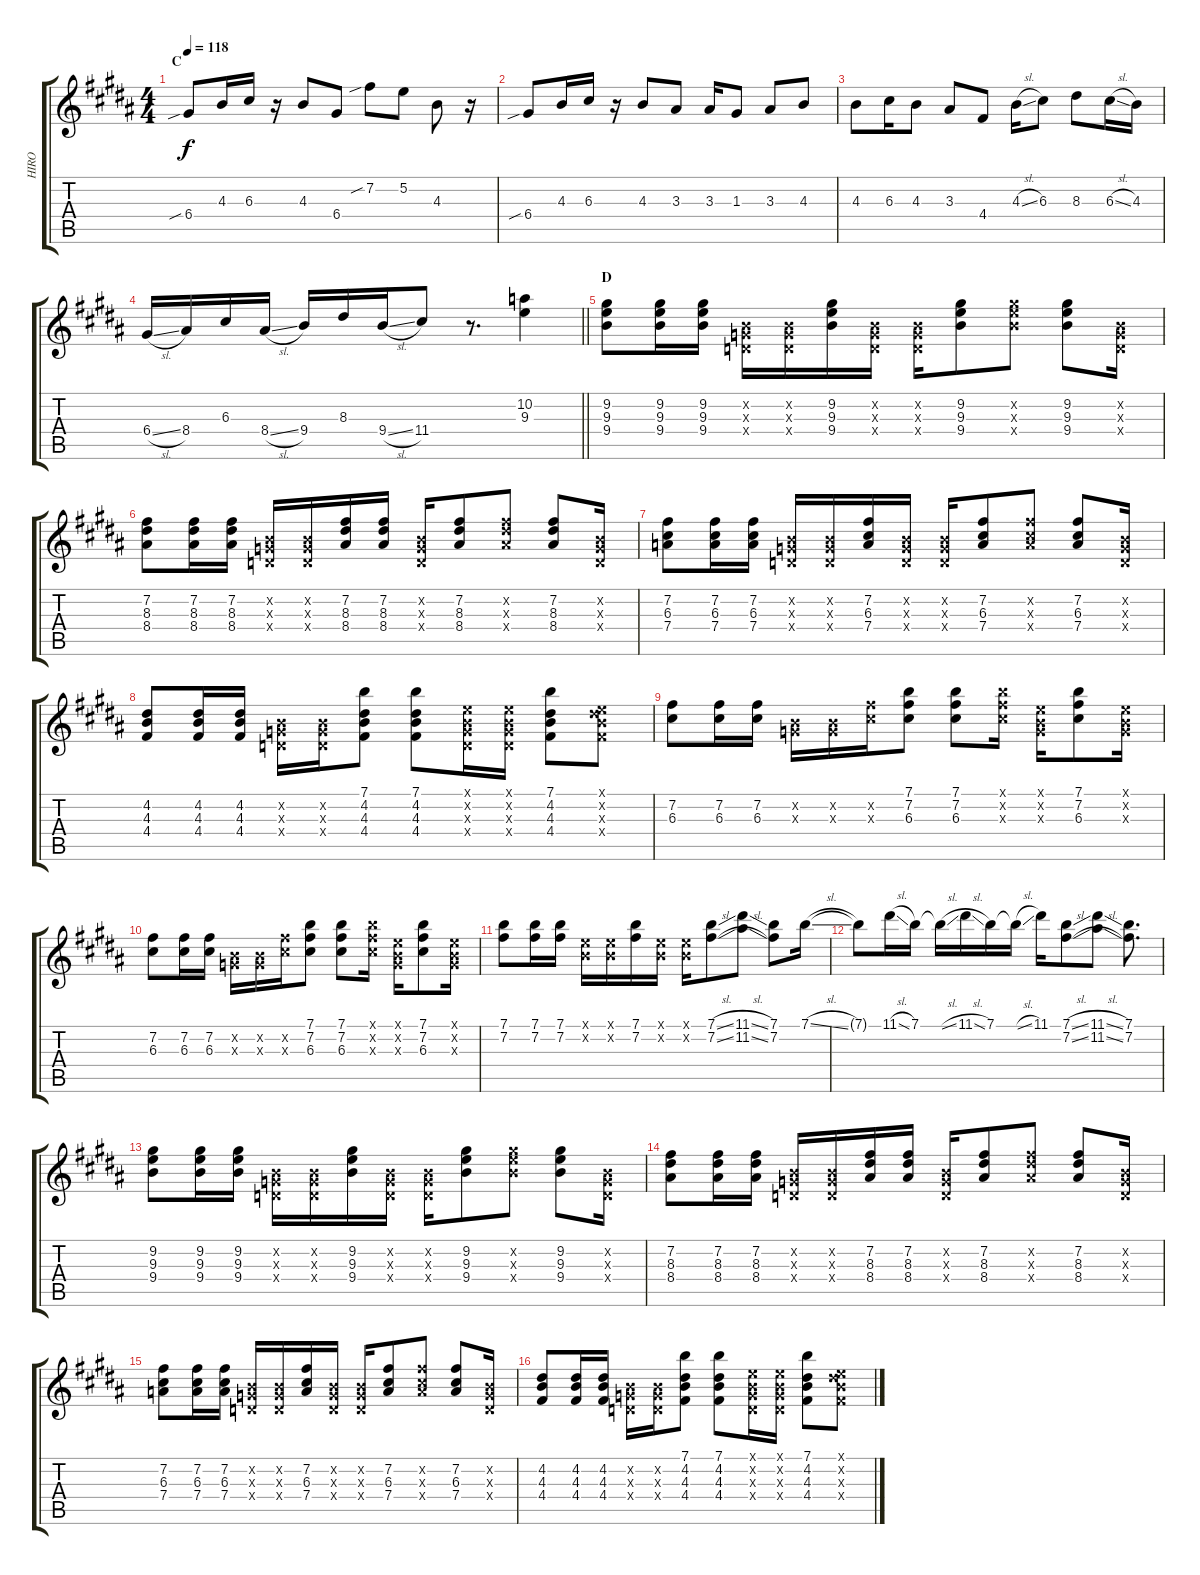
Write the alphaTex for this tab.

\track ("HIRO" "HIRO") {instrument overdrivenguitar}
\staff {score tabs}
\tuning (E4 B3 G3 D3 A2 E2) {hide}
\ts (4 4)
\section ("" "C")
\tempo 118
\clef g2
\ks b
6.4{sib}.8{dy f instrument electricguitarjazz} 4.3.16 6.3.16 r.16 4.3.8 6.4.8 7.2{sib}.8 5.2.8 4.3.8 r.16 |
6.4{sib}.8 4.3.16 6.3.16 r.16 4.3.8 3.3.8 3.3.16 1.3.8 3.3.8 4.3.8 |
4.3.8 6.3.16 4.3.8 3.3.8 4.4.8 4.3{sl}.16 6.3.8 8.3.8 6.3{sl}.16 4.3.16 |
\barLineRight lightlight
6.4{sl}.16 8.4.16 6.3.16 8.4{sl}.16 9.4.16{beam Up} 8.3.16{beam Up} 9.4{sl}.16{beam Up} 11.4.8{beam Up} r.8{d} (10.2 9.3).4 |
\section ("" "D")
(9.2 9.3 9.4).8{instrument overdrivenguitar} (9.2 9.3 9.4).16 (9.2 9.3 9.4).16 (0.2{x} 0.3{x} 0.4{x}).16 (0.2{x} 0.3{x} 0.4{x}).16 (9.2 9.3 9.4).16 (0.2{x} 0.3{x} 0.4{x}).16 (0.2{x} 0.3{x} 0.4{x}).16 (9.2 9.3 9.4).8 (9.2{x} 9.3{x} 9.4{x}).8 (9.2 9.3 9.4).8 (0.2{x} 0.3{x} 0.4{x}).16 |
(7.2 8.3 8.4).8 (7.2 8.3 8.4).16 (7.2 8.3 8.4).16 (0.2{x} 0.3{x} 0.4{x}).16 (0.2{x} 0.3{x} 0.4{x}).16 (7.2 8.3 8.4).16 (7.2 8.3 8.4).16 (0.2{x} 0.3{x} 0.4{x}).16 (7.2 8.3 8.4).8 (7.2{x} 8.3{x} 8.4{x}).8 (7.2 8.3 8.4).8 (0.2{x} 0.3{x} 0.4{x}).16 |
(7.2 6.3 7.4).8 (7.2 6.3 7.4).16 (7.2 6.3 7.4).16 (0.2{x} 0.3{x} 0.4{x}).16 (0.2{x} 0.3{x} 0.4{x}).16 (7.2 6.3 7.4).16 (0.2{x} 0.3{x} 0.4{x}).16 (0.2{x} 0.3{x} 0.4{x}).16 (7.2 6.3 7.4).8 (7.2{x} 6.3{x} 7.4{x}).8 (7.2 6.3 7.4).8 (0.2{x} 0.3{x} 0.4{x}).16 |
(4.2 4.3 4.4).8 (4.2 4.3 4.4).16 (4.2 4.3 4.4).16 (0.2{x} 0.3{x} 0.4{x}).16 (0.2{x} 0.3{x} 0.4{x}).16 (7.1 4.2 4.3 4.4).8 (7.1 4.2 4.3 4.4).8 (0.1{x} 0.2{x} 0.3{x} 0.4{x}).16 (0.1{x} 0.2{x} 0.3{x} 0.4{x}).16 (7.1 4.2 4.3 4.4).8 (0.1{x} 4.2{x} 4.3{x} 4.4{x}).8 |
(7.2 6.3).8 (7.2 6.3).16 (7.2 6.3).16 (0.2{x} 0.3{x}).16 (0.2{x} 0.3{x}).16 (7.2{x} 6.3{x}).16 (7.1 7.2 6.3).8 (7.1 7.2 6.3).8 (7.1{x} 7.2{x} 6.3{x}).16 (0.1{x} 0.2{x} 0.3{x}).16 (7.1 7.2 6.3).8 (0.1{x} 0.2{x} 0.3{x}).16 |
(7.2 6.3).8 (7.2 6.3).16 (7.2 6.3).16 (0.2{x} 0.3{x}).16 (0.2{x} 0.3{x}).16 (7.2{x} 6.3{x}).16 (7.1 7.2 6.3).8 (7.1 7.2 6.3).8 (7.1{x} 7.2{x} 6.3{x}).16 (0.1{x} 0.2{x} 0.3{x}).16 (7.1 7.2 6.3).8 (0.1{x} 0.2{x} 0.3{x}).16 |
(7.1 7.2).8 (7.1 7.2).16 (7.1 7.2).16 (0.1{x} 0.2{x}).16 (0.1{x} 0.2{x}).16 (7.1 7.2).16 (0.1{x} 0.2{x}).16 (0.1{x} 0.2{x}).16 (7.1{sl} 7.2{sl}).8 (11.1{sl} 11.2{sl}).8 (7.1 7.2).8 7.1{sl}.16 |
7.1{t}.8 11.1{sl}.16 7.1.16 7.1{sl t}.16 11.1{sl}.16 7.1.16 7.1{sl t}.16 11.1.16 (7.1{sl} 7.2{sl}).8 (11.1{sl} 11.2{sl}).8 (7.1 7.2).8{d} |
(9.2 9.3 9.4).8 (9.2 9.3 9.4).16 (9.2 9.3 9.4).16 (0.2{x} 0.3{x} 0.4{x}).16 (0.2{x} 0.3{x} 0.4{x}).16 (9.2 9.3 9.4).16 (0.2{x} 0.3{x} 0.4{x}).16 (0.2{x} 0.3{x} 0.4{x}).16 (9.2 9.3 9.4).8 (9.2{x} 9.3{x} 9.4{x}).8 (9.2 9.3 9.4).8 (0.2{x} 0.3{x} 0.4{x}).16 |
(7.2 8.3 8.4).8 (7.2 8.3 8.4).16 (7.2 8.3 8.4).16 (0.2{x} 0.3{x} 0.4{x}).16 (0.2{x} 0.3{x} 0.4{x}).16 (7.2 8.3 8.4).16 (7.2 8.3 8.4).16 (0.2{x} 0.3{x} 0.4{x}).16 (7.2 8.3 8.4).8 (7.2{x} 8.3{x} 8.4{x}).8 (7.2 8.3 8.4).8 (0.2{x} 0.3{x} 0.4{x}).16 |
(7.2 6.3 7.4).8 (7.2 6.3 7.4).16 (7.2 6.3 7.4).16 (0.2{x} 0.3{x} 0.4{x}).16 (0.2{x} 0.3{x} 0.4{x}).16 (7.2 6.3 7.4).16 (0.2{x} 0.3{x} 0.4{x}).16 (0.2{x} 0.3{x} 0.4{x}).16 (7.2 6.3 7.4).8 (7.2{x} 6.3{x} 7.4{x}).8 (7.2 6.3 7.4).8 (0.2{x} 0.3{x} 0.4{x}).16 |
(4.2 4.3 4.4).8 (4.2 4.3 4.4).16 (4.2 4.3 4.4).16 (0.2{x} 0.3{x} 0.4{x}).16 (0.2{x} 0.3{x} 0.4{x}).16 (7.1 4.2 4.3 4.4).8 (7.1 4.2 4.3 4.4).8 (0.1{x} 0.2{x} 0.3{x} 0.4{x}).16 (0.1{x} 0.2{x} 0.3{x} 0.4{x}).16 (7.1 4.2 4.3 4.4).8 (0.1{x} 4.2{x} 4.3{x} 4.4{x}).8
